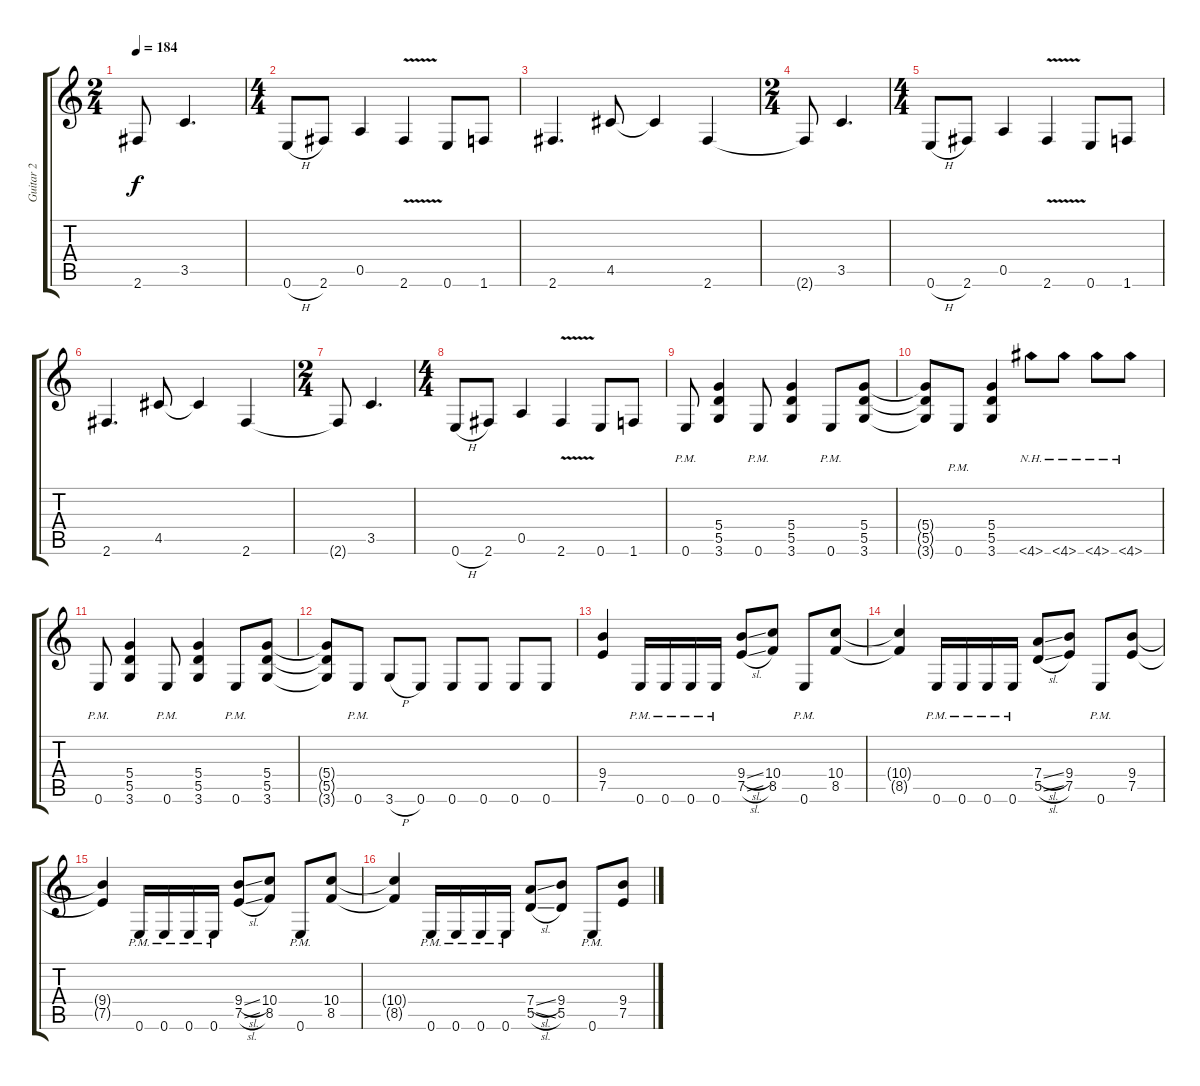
\track ("Guitar 2" "Guitar 2") {instrument distortionguitar}
\staff {score tabs}
\tuning (E4 B3 G3 D3 A2 E2) {hide}
\ts (2 4)
\tempo 184
\clef g2
\ks c
2.6{t}.8{dy f} 3.5.4{d} |
\ts (4 4)
0.6{h}.8 2.6.8 0.5.4 2.6{v}.4 0.6.8 1.6.8 |
2.6.4{d} 4.5.8 4.5{t}.4 2.6.4 |
\ts (2 4)
2.6{t}.8 3.5.4{d} |
\ts (4 4)
0.6{h}.8 2.6.8 0.5.4 2.6{v}.4 0.6.8 1.6.8 |
2.6.4{d} 4.5.8 4.5{t}.4 2.6.4 |
\ts (2 4)
2.6{t}.8 3.5.4{d} |
\ts (4 4)
0.6{h}.8 2.6.8 0.5.4 2.6{v}.4 0.6.8 1.6.8 |
0.6{pm}.8 (5.4 5.5 3.6).4 0.6{pm}.8 (5.4 5.5 3.6).4 0.6{pm}.8 (5.4 5.5 3.6).8 |
(5.4{t} 5.5{t} 3.6{t}).8 0.6{pm}.8 (5.4 5.5 3.6).4 4.6{nh}.8 4.6{nh}.8 4.6{nh}.8 4.6{nh}.8 |
0.6{pm}.8 (5.4 5.5 3.6).4 0.6{pm}.8 (5.4 5.5 3.6).4 0.6{pm}.8 (5.4 5.5 3.6).8 |
(5.4{t} 5.5{t} 3.6{t}).8 0.6{pm}.8 3.6{h}.8 0.6.8 0.6.8 0.6.8 0.6.8 0.6.8 |
(9.4 7.5).4 0.6{pm}.16 0.6{pm}.16 0.6{pm}.16 0.6{pm}.16 (9.4{sl} 7.5{sl}).8 (10.4 8.5).8 0.6{pm}.8 (10.4 8.5).8 |
(10.4{t} 8.5{t}).4 0.6{pm}.16 0.6{pm}.16 0.6{pm}.16 0.6{pm}.16 (7.4{sl} 5.5{sl}).8 (9.4 7.5).8 0.6{pm}.8 (9.4 7.5).8 |
(9.4{t} 7.5{t}).4 0.6{pm}.16 0.6{pm}.16 0.6{pm}.16 0.6{pm}.16 (9.4{sl} 7.5{sl}).8 (10.4 8.5).8 0.6{pm}.8 (10.4 8.5).8 |
(10.4{t} 8.5{t}).4 0.6{pm}.16 0.6{pm}.16 0.6{pm}.16 0.6{pm}.16 (7.4{sl} 5.5{sl}).8 (9.4 5.5).8 0.6{pm}.8 (9.4 7.5).8
